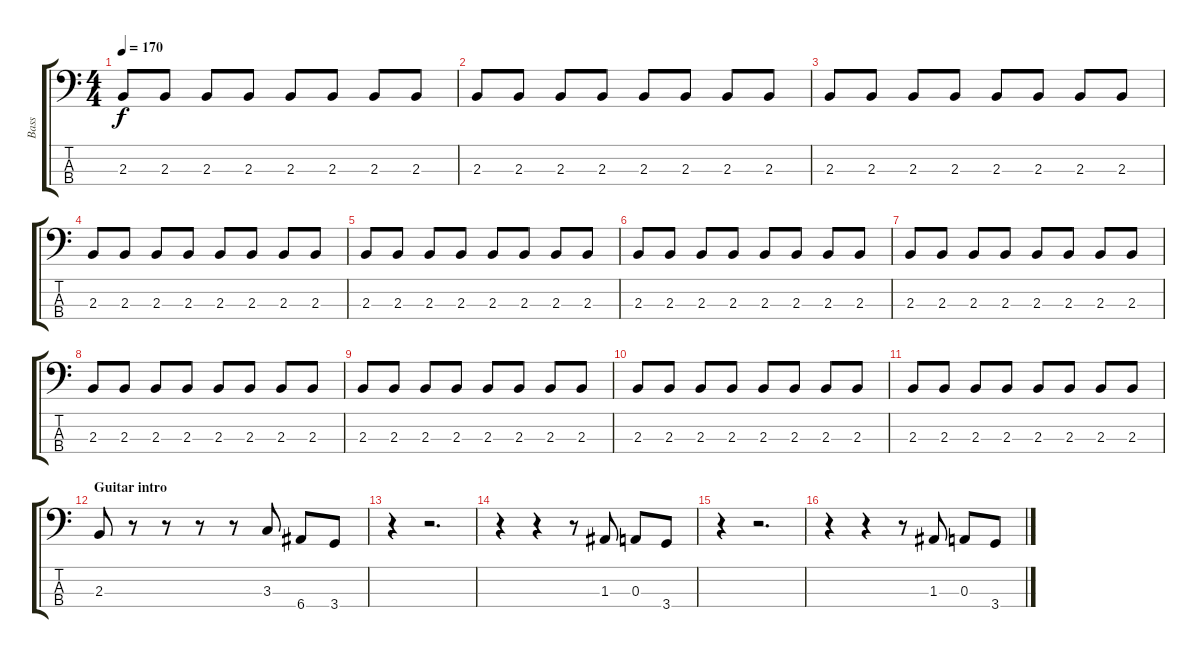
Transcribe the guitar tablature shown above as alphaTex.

\track ("Bass" "Bass") {instrument electricbasspick}
\staff {score tabs}
\tuning (G2 D2 A1 E1) {hide}
\ts (4 4)
\tempo 170
\clef f4
\ks c
2.3.8{dy f} 2.3.8 2.3.8 2.3.8 2.3.8 2.3.8 2.3.8 2.3.8 |
2.3.8 2.3.8 2.3.8 2.3.8 2.3.8 2.3.8 2.3.8 2.3.8 |
2.3.8 2.3.8 2.3.8 2.3.8 2.3.8 2.3.8 2.3.8 2.3.8 |
2.3.8 2.3.8 2.3.8 2.3.8 2.3.8 2.3.8 2.3.8 2.3.8 |
2.3.8 2.3.8 2.3.8 2.3.8 2.3.8 2.3.8 2.3.8 2.3.8 |
2.3.8 2.3.8 2.3.8 2.3.8 2.3.8 2.3.8 2.3.8 2.3.8 |
2.3.8 2.3.8 2.3.8 2.3.8 2.3.8 2.3.8 2.3.8 2.3.8 |
2.3.8 2.3.8 2.3.8 2.3.8 2.3.8 2.3.8 2.3.8 2.3.8 |
2.3.8 2.3.8 2.3.8 2.3.8 2.3.8 2.3.8 2.3.8 2.3.8 |
2.3.8 2.3.8 2.3.8 2.3.8 2.3.8 2.3.8 2.3.8 2.3.8 |
2.3.8 2.3.8 2.3.8 2.3.8 2.3.8 2.3.8 2.3.8 2.3.8 |
\section ("" "Guitar intro")
2.3.8 r.8 r.8 r.8 r.8 3.3.8 6.4.8 3.4.8 |
r.4 r.2{d} |
r.4 r.4 r.8 1.3.8 0.3.8 3.4.8 |
r.4 r.2{d} |
r.4 r.4 r.8 1.3.8 0.3.8 3.4.8
